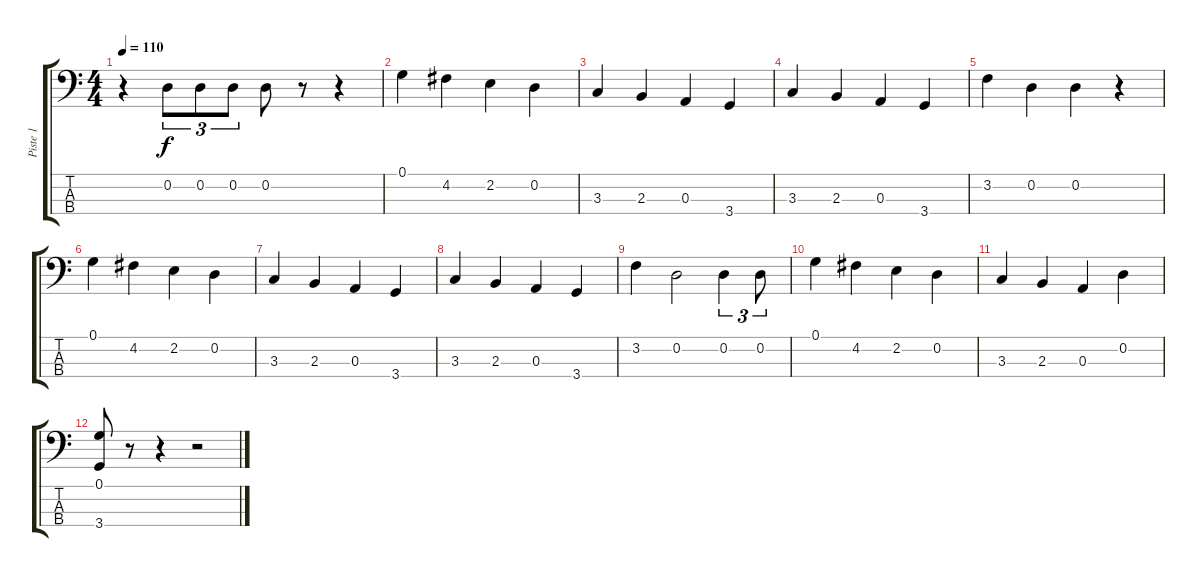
\track ("Piste 1" "Piste 1") {instrument electricbassfinger}
\staff {score tabs}
\tuning (G2 D2 A1 E1) {hide}
\ts (4 4)
\tempo 110
\clef f4
\ks c
r.4{dy f} 0.2.8{tu (3 2)} 0.2.8{tu (3 2)} 0.2.8{tu (3 2)} 0.2.8 r.8 r.4 |
0.1.4 4.2.4 2.2.4 0.2.4 |
3.3.4 2.3.4 0.3.4 3.4.4 |
3.3.4 2.3.4 0.3.4 3.4.4 |
3.2.4 0.2.4 0.2.4 r.4 |
0.1.4 4.2.4 2.2.4 0.2.4 |
3.3.4 2.3.4 0.3.4 3.4.4 |
3.3.4 2.3.4 0.3.4 3.4.4 |
3.2.4 0.2.2 0.2.4{tu (3 2)} 0.2.8{tu (3 2)} |
0.1.4 4.2.4 2.2.4 0.2.4 |
3.3.4 2.3.4 0.3.4 0.2.4 |
(0.1 3.4).8 r.8 r.4 r.2
